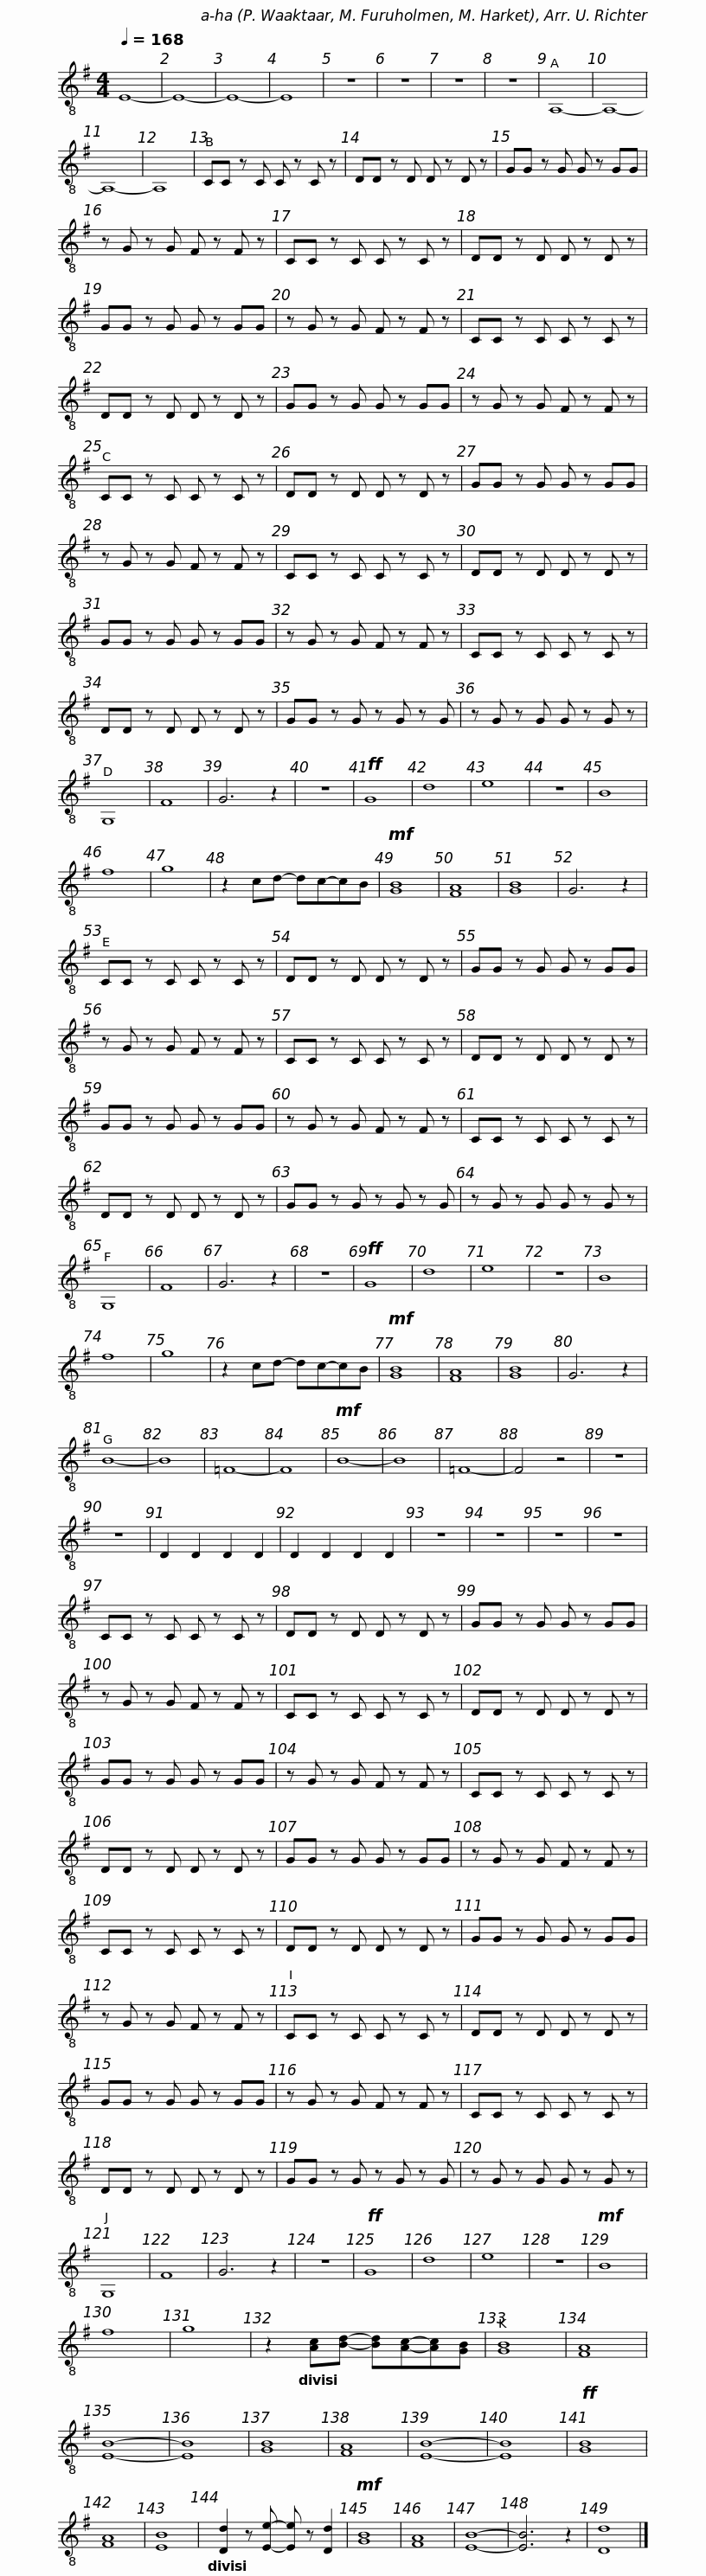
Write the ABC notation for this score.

X:1
L:1/8
Q:1/4=168
M:4/4
I:linebreak $
K:G
V:1 treble-8
V:1
 E8- | E8- | E8- | E8 | z8 | %5
 z8 | z8 | z8 | A,8- | A,8- | %10
 A,8- | A,8 | CC z C C z C z | DD z D D z D z |$ GG z G G z GG | %15
 z G z G F z F z | CC z C C z C z | DD z D D z D z |$ GG z G G z GG | z G z G F z F z | %20
 CC z C C z C z | DD z D D z D z |$ GG z G G z GG | z G z G F z F z | CC z C C z C z | %25
 DD z D D z D z |$ GG z G G z GG | z G z G F z F z | CC z C C z C z | DD z D D z D z |$ %30
 GG z G G z GG | z G z G F z F z | CC z C C z C z | DD z D D z D z |$ GG z G z G z G | %35
 z G z G G z G z | G,8 | F8 | G6 z2 | z8 | %40
!ff! G8 | d8 | e8 | z8 | B8 | %45
 f8 |$ g8 | z2 cd- dc-cB |!mf! [GB]8 | [FA]8 | %50
 [GB]8 | G6 z2 | CC z C C z C z | DD z D D z D z |$ GG z G G z GG | %55
 z G z G F z F z | CC z C C z C z | DD z D D z D z |$ GG z G G z GG | z G z G F z F z | %60
 CC z C C z C z | DD z D D z D z |$ GG z G z G z G | z G z G G z G z | G,8 | %65
 F8 | G6 z2 | z8 |!ff! G8 | d8 | %70
 e8 | z8 | B8 | f8 |$ g8 | %75
 z2 cd- dc-cB |!mf! [GB]8 | [FA]8 | [GB]8 | G6 z2 | %80
 B8- | B8 | =F8- | F8 |!mf! B8- | %85
 B8 | =F8- | F4 z4 | z8 | z8 |$ %90
 D2 D2 D2 D2 | D2 D2 D2 D2 | z8 | z8 | z8 | %95
 z8 | CC z C C z C z | DD z D D z D z | GG z G G z GG |$ z G z G F z F z | %100
 CC z C C z C z | DD z D D z D z | GG z G G z GG |$ z G z G F z F z | CC z C C z C z | %105
 DD z D D z D z | GG z G G z GG |$ z G z G F z F z | CC z C C z C z | DD z D D z D z | %110
 GG z G G z GG |$ z G z G F z F z | CC z C C z C z | DD z D D z D z | GG z G G z GG |$ %115
 z G z G F z F z | CC z C C z C z | DD z D D z D z | GG z G z G z G |$ z G z G G z G z | %120
 G,8 | F8 | G6 z2 | z8 |!ff! G8 | %125
 d8 | e8 | z8 |!mf! B8 | f8 | %130
 g8 |$ z2 [Ac][Bd]- [Bd][Ac]-[Ac][GB] | [GB]8 | [FA]8 | [EB]8- | %135
 [EB]8 | [GB]8 | [FA]8 | [EB]8- | [EB]8 | %140
!ff! [GB]8 | [FA]8 | [EB]8 | [Dd]2 z [Ee]- [Ee] z [Dd]2 |$!mf! [GB]8 | %145
 [FA]8 | [EB]8- | [EB]6 z2 | [Dd]8 |] %149
